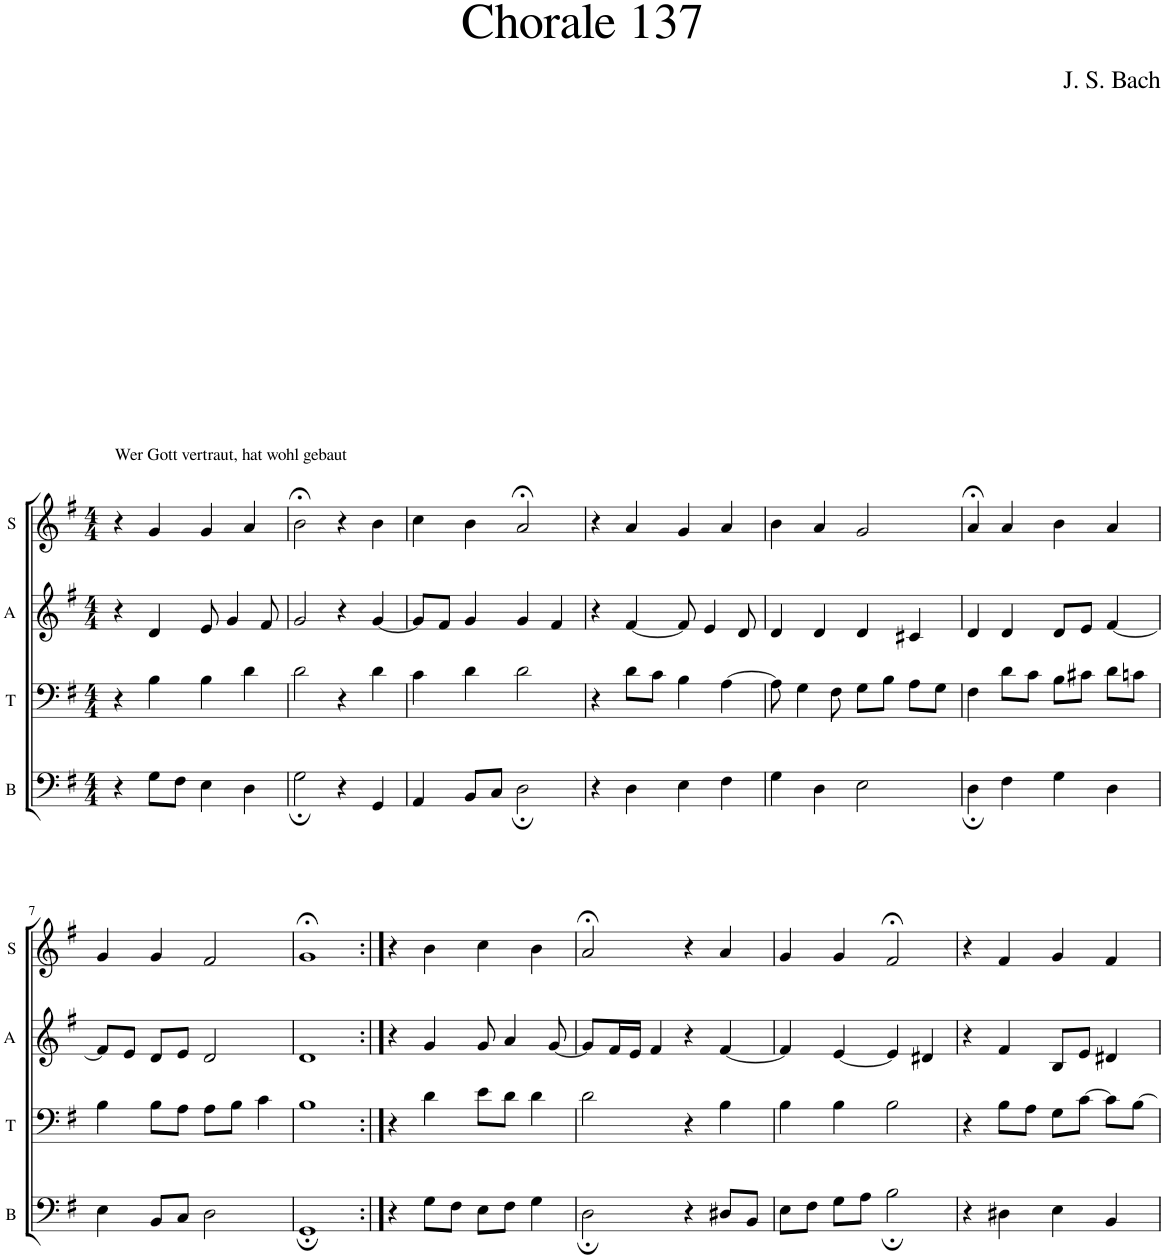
**kern	**kern	**kern	**kern
*part4	*part3	*part2	*part1
*staff4	*staff3	*staff2	*staff1
*I"B	*I"T	*I"A	*I"S
*I'B	*I'T	*I'A	*I'S
*clefF4	*clefF4	*clefG2	*clefG2
*k[f#]	*k[f#]	*k[f#]	*k[f#]
*M4/4	*M4/4	*M4/4	*M4/4
=1	=1	=1	=1
!	!	!	!LO:TX:a:t=Wer Gott vertraut, hat wohl gebaut
4r	4r	4r	4r
8G\L	4B\	4d/	4g/
8F#\J	.	.	.
4E\	4B\	8e/	4g/
.	.	4g/	.
4D\	4d\	.	4a/
.	.	8f#/	.
=2	=2	=2	=2
2G;\	2d\	2g/	2b;<\
4r	4r	4r	4r
4GG/	4d\	[4g/	4b\
=3	=3	=3	=3
4AA/	4c\	8g/L]	4cc\
.	.	8f#/J	.
8BB/L	4d\	4g/	4b\
8C/J	.	.	.
2D;\	2d\	4g/	2a;</
.	.	4f#/	.
=4	=4	=4	=4
4r	4r	4r	4r
4D\	8d\L	[4f#/	4a/
.	8c\J	.	.
4E\	4B\	8f#/]	4g/
.	.	4e/	.
4F#\	[4A\	.	4a/
.	.	8d/	.
=5	=5	=5	=5
4G\	8A\]	4d/	4b\
.	4G\	.	.
4D\	.	4d/	4a/
.	8F#\	.	.
2E\	8G\L	4d/	2g/
.	8B\J	.	.
.	8A\L	4c#X/	.
.	8G\J	.	.
=6	=6	=6	=6
4D;\	4F#\	4d/	4a;</
4F#\	8d\L	4d/	4a/
.	8c\J	.	.
4G\	8B\L	8d/L	4b\
.	8c#X\J	8e/J	.
4D\	8d\L	[4f#/	4a/
.	8cn\J	.	.
!!LO:LB:g=z
=7	=7	=7	=7
4E\	4B\	8f#/L]	4g/
.	.	8e/J	.
8BB/L	8B\L	8d/L	4g/
8C/J	8A\J	8e/J	.
2D\	8A\L	2d/	2f#/
.	8B\J	.	.
.	4c\	.	.
=8	=8	=8	=8
1GG;	1B	1d	1g;<
=9:|!	=9:|!	=9:|!	=9:|!
4r	4r	4r	4r
8G\L	4d\	4g/	4b\
8F#\J	.	.	.
8E\L	8e\L	8g/	4cc\
8F#\J	8d\J	4a/	.
4G\	4d\	.	4b\
.	.	[8g/	.
=10	=10	=10	=10
2D;\	2d\	8g/L]	2a;</
.	.	16f#/L	.
.	.	16e/JJ	.
.	.	4f#/	.
4r	4r	4r	4r
8D#X/L	4B\	[4f#/	4a/
8BB/J	.	.	.
=11	=11	=11	=11
8E\L	4B\	4f#/]	4g/
8F#\J	.	.	.
8G\L	4B\	[4e/	4g/
8A\J	.	.	.
2B;\	2B\	4e/]	2f#;</
.	.	4d#X/	.
=12	=12	=12	=12
4r	4r	4r	4r
4D#X\	8B\L	4f#/	4f#/
.	8A\J	.	.
4E\	8G\L	8B/L	4g/
.	[8c\J	8e/J	.
4BB/	8c\L]	4d#X/	4f#/
.	[8B\J	.	.
=	=	=	=
*-	*-	*-	*-
